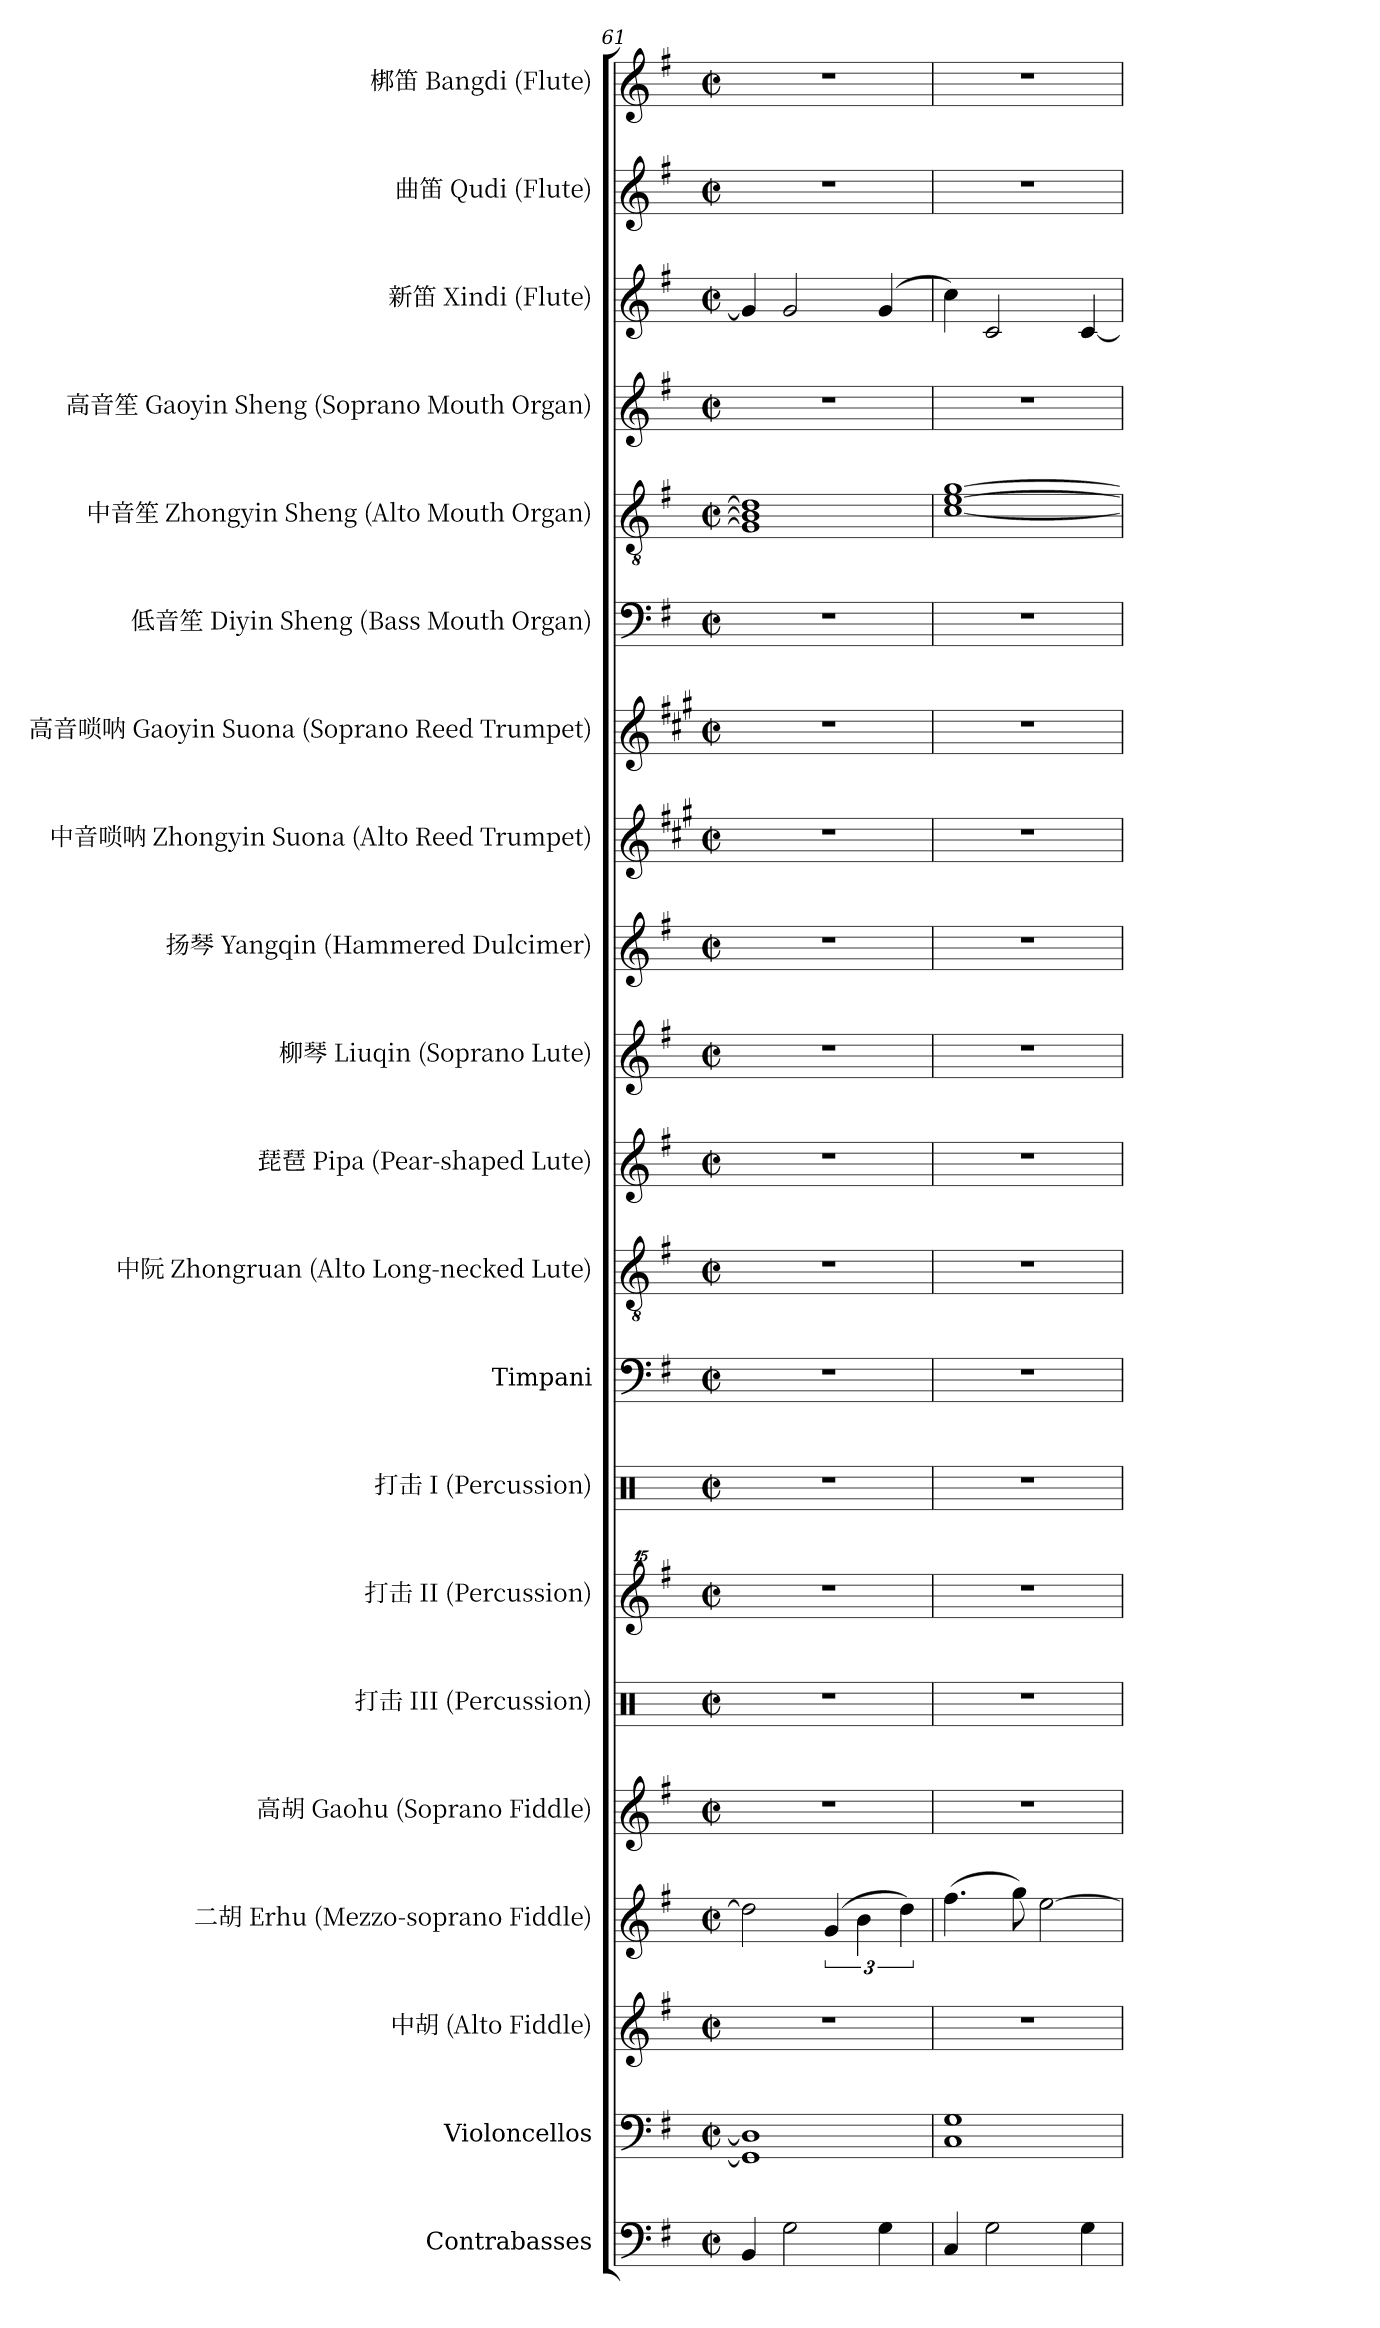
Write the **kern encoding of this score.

**kern	**kern	**kern	**kern	**kern	**kern	**kern	**kern	**kern	**kern	**kern	**kern	**kern	**kern	**kern	**kern	**kern	**kern	**kern	**kern	**kern
*part21	*part20	*part19	*part18	*part17	*part16	*part15	*part14	*part13	*part12	*part11	*part10	*part9	*part8	*part7	*part6	*part5	*part4	*part3	*part2	*part1
*staff21	*staff20	*staff19	*staff18	*staff17	*staff16	*staff15	*staff14	*staff13	*staff12	*staff11	*staff10	*staff9	*staff8	*staff7	*staff6	*staff5	*staff4	*staff3	*staff2	*staff1
*I"Contrabasses	*I"Violoncellos	*I"中胡 (Alto Fiddle)	*I"二胡 Erhu (Mezzo-soprano Fiddle)	*I"高胡 Gaohu (Soprano Fiddle)	*I"打击 III (Percussion)	*I"打击 II (Percussion)	*I"打击 I (Percussion)	*I"Timpani	*I"中阮 Zhongruan (Alto Long-necked Lute)	*I"琵琶 Pipa (Pear-shaped Lute)	*I"柳琴 Liuqin (Soprano Lute)	*I"扬琴 Yangqin  (Hammered Dulcimer)	*I"中音唢呐 Zhongyin Suona (Alto Reed Trumpet)	*I"高音唢呐 Gaoyin Suona (Soprano Reed Trumpet)	*I"低音笙 Diyin Sheng (Bass Mouth Organ)	*I"中音笙 Zhongyin Sheng (Alto Mouth Organ)	*I"高音笙 Gaoyin Sheng (Soprano Mouth Organ)	*I"新笛 Xindi (Flute)	*I"曲笛 Qudi (Flute)	*I"梆笛 Bangdi (Flute)
*I'Cbs.	*I'Vcs.	*	*	*	*I'打击 III	*I'打击 II	*I'打击 I	*I'Timp.	*	*	*	*	*	*	*	*	*	*	*	*
*clefF4	*clefF4	*clefG2	*clefG2	*clefG2	*clefX	*clefG^^2	*clefX	*clefF4	*clefGv2	*clefG2	*clefG2	*clefG2	*clefG2	*clefG2	*clefF4	*clefGv2	*clefG2	*clefG2	*clefG2	*clefG2
*	*	*	*	*	*	*	*	*	*	*ITrd7c12	*	*	*ITrd1c2	*ITrd1c2	*	*	*	*	*	*
*k[f#]	*k[f#]	*k[f#]	*k[f#]	*k[f#]	*k[]	*k[f#]	*k[]	*k[f#]	*k[f#]	*k[f#]	*k[f#]	*k[f#]	*k[f#]	*k[f#]	*k[f#]	*k[f#]	*k[f#]	*k[f#]	*k[f#]	*k[f#]
*M2/2	*M2/2	*M2/2	*M2/2	*M2/2	*M2/2	*M2/2	*M2/2	*M2/2	*M2/2	*M2/2	*M2/2	*M2/2	*M2/2	*M2/2	*M2/2	*M2/2	*M2/2	*M2/2	*M2/2	*M2/2
*met(c|)	*met(c|)	*met(c|)	*met(c|)	*met(c|)	*met(c|)	*met(c|)	*met(c|)	*met(c|)	*met(c|)	*met(c|)	*met(c|)	*met(c|)	*met(c|)	*met(c|)	*met(c|)	*met(c|)	*met(c|)	*met(c|)	*met(c|)	*met(c|)
=61	=61	=61	=61	=61	=61	=61	=61	=61	=61	=61	=61	=61	=61	=61	=61	=61	=61	=61	=61	=61
4BB/	1GG] 1D]	1r	2dd\]	1r	1r	1r	1r	1r	1r	1r	1r	1r	1r	1r	1r	1G] 1B] 1d]	1r	4g/]	1r	1r
2G\	.	.	.	.	.	.	.	.	.	.	.	.	.	.	.	.	.	2g/	.	.
.	.	.	(6g/	.	.	.	.	.	.	.	.	.	.	.	.	.	.	.	.	.
.	.	.	6b\	.	.	.	.	.	.	.	.	.	.	.	.	.	.	.	.	.
4G\	.	.	.	.	.	.	.	.	.	.	.	.	.	.	.	.	.	(4g/	.	.
.	.	.	6dd\)	.	.	.	.	.	.	.	.	.	.	.	.	.	.	.	.	.
=62	=62	=62	=62	=62	=62	=62	=62	=62	=62	=62	=62	=62	=62	=62	=62	=62	=62	=62	=62	=62
4C/	1C 1G	1r	(4.ff#\	1r	1r	1r	1r	1r	1r	1r	1r	1r	1r	1r	1r	[1c [1e [1g	1r	4cc\)	1r	1r
2G\	.	.	.	.	.	.	.	.	.	.	.	.	.	.	.	.	.	2c/	.	.
.	.	.	8gg\)	.	.	.	.	.	.	.	.	.	.	.	.	.	.	.	.	.
.	.	.	[2ee\	.	.	.	.	.	.	.	.	.	.	.	.	.	.	.	.	.
4G\	.	.	.	.	.	.	.	.	.	.	.	.	.	.	.	.	.	[4c/	.	.
=	=	=	=	=	=	=	=	=	=	=	=	=	=	=	=	=	=	=	=	=
*-	*-	*-	*-	*-	*-	*-	*-	*-	*-	*-	*-	*-	*-	*-	*-	*-	*-	*-	*-	*-
